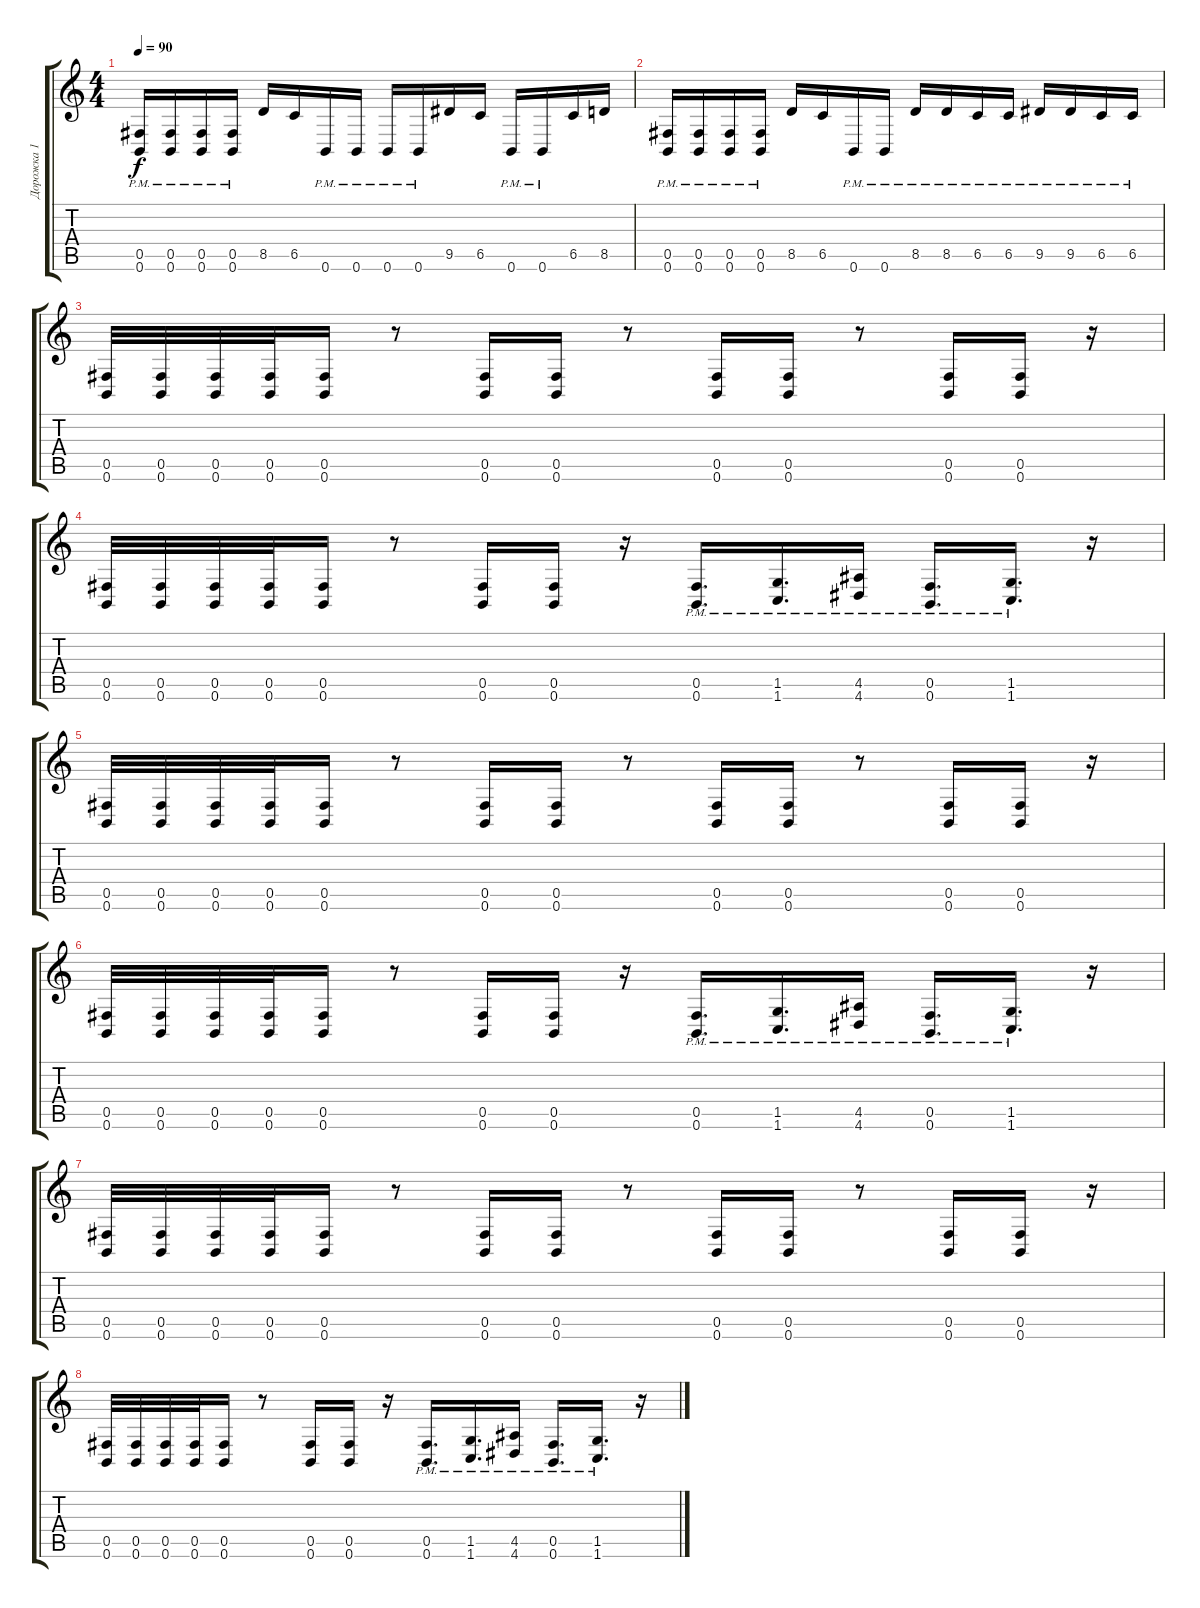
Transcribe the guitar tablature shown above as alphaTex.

\track ("Дорожка 1" "Дорожка 1") {instrument distortionguitar}
\staff {score tabs}
\tuning (Db4 Ab3 E3 B2 Gb2 B1) {hide}
\ts (4 4)
\tempo 90
\clef g2
\ks c
(0.5{pm} 0.6{pm}).16{dy f} (0.5{pm} 0.6{pm}).16 (0.5{pm} 0.6{pm}).16 (0.5{pm} 0.6{pm}).16 8.5.16 6.5.16 0.6{pm}.16 0.6{pm}.16 0.6{pm}.16 0.6{pm}.16 9.5.16 6.5.16 0.6{pm}.16 0.6{pm}.16 6.5.16 8.5.16 |
(0.5{pm} 0.6{pm}).16 (0.5{pm} 0.6{pm}).16 (0.5{pm} 0.6{pm}).16 (0.5{pm} 0.6{pm}).16 8.5.16 6.5.16 0.6{pm}.16 0.6{pm}.16 8.5{pm}.16 8.5{pm}.16 6.5{pm}.16 6.5{pm}.16 9.5{pm}.16 9.5{pm}.16 6.5{pm}.16 6.5{pm}.16 |
(0.5 0.6).32 (0.5 0.6).32 (0.5 0.6).32 (0.5 0.6).32 (0.5 0.6).16 r.8 (0.5 0.6).16 (0.5 0.6).16 r.8 (0.5 0.6).16 (0.5 0.6).16 r.8 (0.5 0.6).16 (0.5 0.6).16 r.16 |
(0.5 0.6).32 (0.5 0.6).32 (0.5 0.6).32 (0.5 0.6).32 (0.5 0.6).16 r.8 (0.5 0.6).16 (0.5 0.6).16 r.16 (0.5{pm} 0.6{pm}).16{d} (1.5{pm} 1.6{pm}).16{d} (4.5{pm} 4.6{pm}).16 (0.5{pm} 0.6{pm}).16{d} (1.5{pm} 1.6{pm}).16{d} r.16 |
(0.5 0.6).32 (0.5 0.6).32 (0.5 0.6).32 (0.5 0.6).32 (0.5 0.6).16 r.8 (0.5 0.6).16 (0.5 0.6).16 r.8 (0.5 0.6).16 (0.5 0.6).16 r.8 (0.5 0.6).16 (0.5 0.6).16 r.16 |
(0.5 0.6).32 (0.5 0.6).32 (0.5 0.6).32 (0.5 0.6).32 (0.5 0.6).16 r.8 (0.5 0.6).16 (0.5 0.6).16 r.16 (0.5{pm} 0.6{pm}).16{d} (1.5{pm} 1.6{pm}).16{d} (4.5{pm} 4.6{pm}).16 (0.5{pm} 0.6{pm}).16{d} (1.5{pm} 1.6{pm}).16{d} r.16 |
(0.5 0.6).32 (0.5 0.6).32 (0.5 0.6).32 (0.5 0.6).32 (0.5 0.6).16 r.8 (0.5 0.6).16 (0.5 0.6).16 r.8 (0.5 0.6).16 (0.5 0.6).16 r.8 (0.5 0.6).16 (0.5 0.6).16 r.16 |
(0.5 0.6).32 (0.5 0.6).32 (0.5 0.6).32 (0.5 0.6).32 (0.5 0.6).16 r.8 (0.5 0.6).16 (0.5 0.6).16 r.16 (0.5{pm} 0.6{pm}).16{d} (1.5{pm} 1.6{pm}).16{d} (4.5{pm} 4.6{pm}).16 (0.5{pm} 0.6{pm}).16{d} (1.5{pm} 1.6{pm}).16{d} r.16
